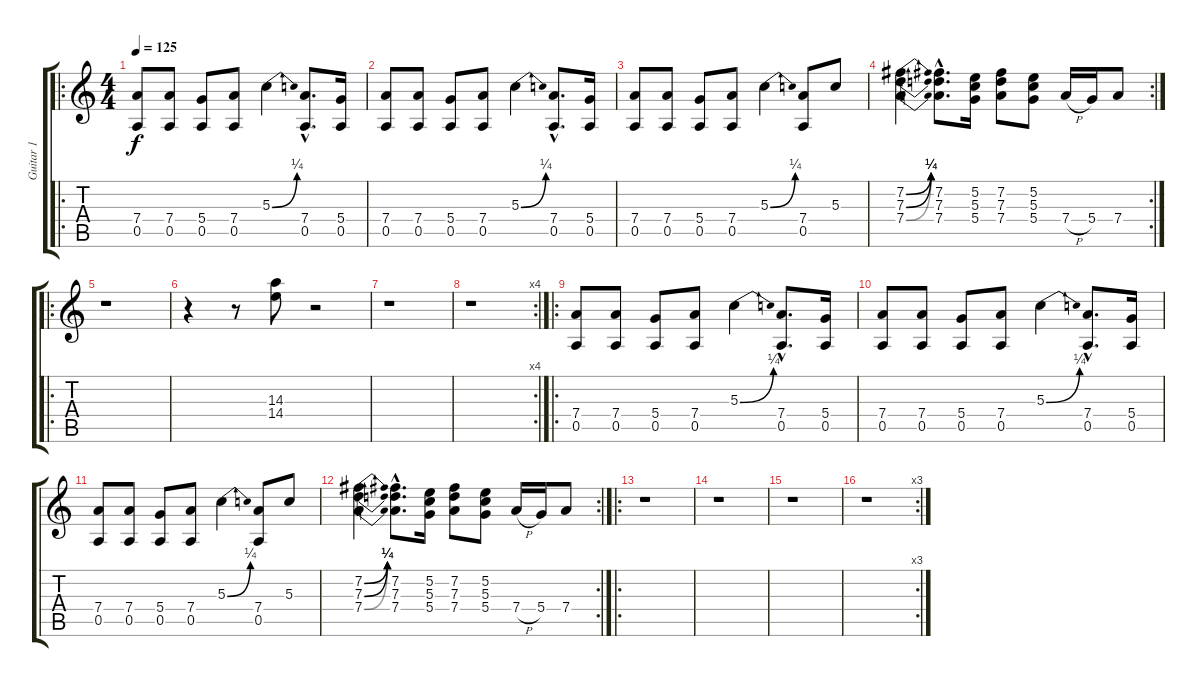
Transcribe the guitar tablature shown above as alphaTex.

\track ("Guitar 1" "Guitar 1") {instrument overdrivenguitar}
\staff {score tabs}
\tuning (E4 B3 G3 D3 A2 E2) {hide}
\ro
\ts (4 4)
\tempo 125
\clef g2
\ks c
(7.4 0.5).8{dy f} (7.4 0.5).8 (5.4 0.5).8 (7.4 0.5).8 5.3{be (bend 0 0 60 1)}.4 (7.4{hac} 0.5{hac}).8{d} (5.4 0.5).16 |
(7.4 0.5).8 (7.4 0.5).8 (5.4 0.5).8 (7.4 0.5).8 5.3{be (bend 0 0 60 1)}.4 (7.4{hac} 0.5{hac}).8{d} (5.4 0.5).16 |
(7.4 0.5).8 (7.4 0.5).8 (5.4 0.5).8 (7.4 0.5).8 5.3{be (bend 0 0 60 1)}.4 (7.4 0.5).8 5.3.8 |
\rc 2
(7.2{be (bend 0 0 60 1)} 7.3{be (bend 0 0 60 1)} 7.4{be (bend 0 0 60 1)}).4 (7.2{hac} 7.3{hac} 7.4{hac}).8{d} (5.2 5.3 5.4).16 (7.2 7.3 7.4).8 (5.2 5.3 5.4).8 7.4{h}.16 5.4.16 7.4.8 |
\ro
r.1 |
r.4 r.8 (14.3 14.4).8 r.2 |
r.1 |
\rc 4
r.1 |
\ro
(7.4 0.5).8 (7.4 0.5).8 (5.4 0.5).8 (7.4 0.5).8 5.3{be (bend 0 0 60 1)}.4 (7.4{hac} 0.5{hac}).8{d} (5.4 0.5).16 |
(7.4 0.5).8 (7.4 0.5).8 (5.4 0.5).8 (7.4 0.5).8 5.3{be (bend 0 0 60 1)}.4 (7.4{hac} 0.5{hac}).8{d} (5.4 0.5).16 |
(7.4 0.5).8 (7.4 0.5).8 (5.4 0.5).8 (7.4 0.5).8 5.3{be (bend 0 0 60 1)}.4 (7.4 0.5).8 5.3.8 |
\rc 2
(7.2{be (bend 0 0 60 1)} 7.3{be (bend 0 0 60 1)} 7.4{be (bend 0 0 60 1)}).4 (7.2{hac} 7.3{hac} 7.4{hac}).8{d} (5.2 5.3 5.4).16 (7.2 7.3 7.4).8 (5.2 5.3 5.4).8 7.4{h}.16 5.4.16 7.4.8 |
\ro
r.1 |
r.1 |
r.1 |
\rc 3
r.1
